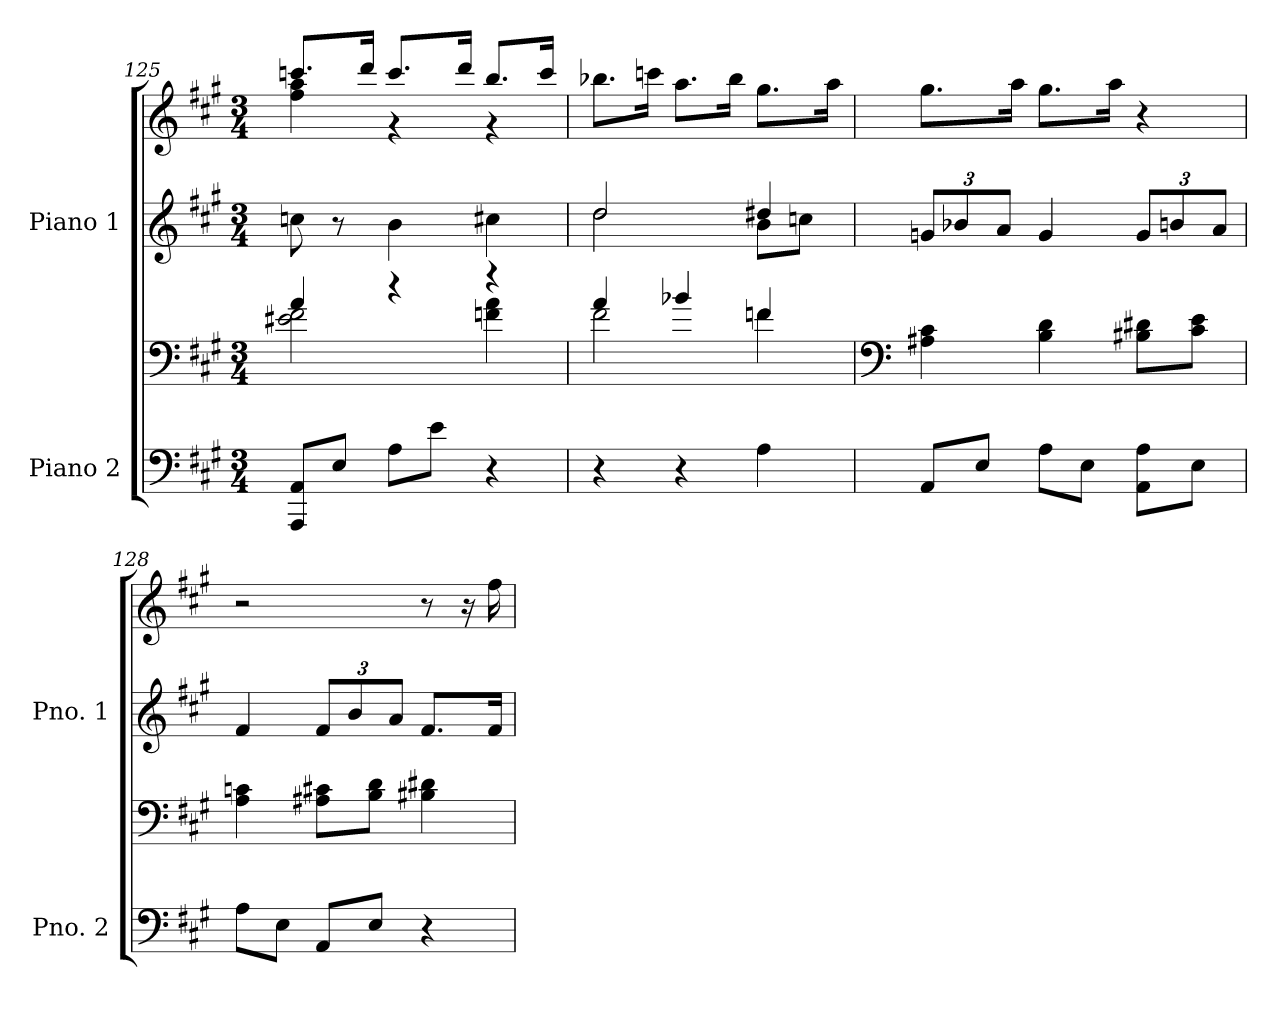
**kern	**kern	**kern	**kern
*part2	*part2	*part1	*part1
*staff4	*staff3	*staff2	*staff1
*I"Piano 2	*	*I"Piano 1	*
*I'Pno. 2	*	*I'Pno. 1	*
*clefF4	*clefF4	*clefG2	*clefG2
*k[f#c#g#]	*k[f#c#g#]	*k[f#c#g#]	*k[f#c#g#]
*M3/4	*M3/4	*M3/4	*M3/4
=125	=125	=125	=125
*	*^	*	*^
8AAA/ 8AA/L	4a/	2e#X\ 2f#\	8ccn\	8.cccn/L	4ff#\ 4aa\
8E/J	.	.	8r	.	.
.	.	.	.	16ddd/Jk	.
8A\L	4r	.	4b\	8.ccc/L	4r
8e\J	.	.	.	.	.
.	.	.	.	16ddd/Jk	.
4r	4r	4fn\ 4a\	4cc#X\	8.bb/L	4r
.	.	.	.	16ccc/Jk	.
*	*	*	*	*v	*v
=126	=126	=126	=126	=126
*	*	*	*^	*
4r	4a/	2f#\	2dd/	2dd\	8.bb-X\L
.	.	.	.	.	16cccn\Jk
4r	4b-X/	.	.	.	8.aa\L
.	.	.	.	.	16bb-\Jk
4A\	4fn/	4f\	4dd#X/	8b\L	8.gg#\L
.	.	.	.	8ccn\J	.
.	.	.	.	.	16aa\Jk
*	*v	*v	*	*	*
*	*	*v	*v	*
!!LO:PB:g=z
=127	=127	=127	=127
*	*clefF4	*	*
*	*	*Xbrackettup	*
8AA/L	4A#X\ 4c#\	12gn/L	8.gg#\L
.	.	12b-X/	.
8E/J	.	.	.
.	.	12a/J	.
.	.	.	16aa\Jk
8A\L	4B\ 4d\	4g/	8.gg#\L
8E\J	.	.	.
.	.	.	16aa\Jk
8AA\ 8A\L	8B#X\ 8d#X\L	12g/L	4r
.	.	12bn/	.
8E\J	8c#\ 8e\J	.	.
.	.	12a/J	.
=128	=128	=128	=128
8A\L	4A\ 4cn\	4f#/	2r
8E\J	.	.	.
8AA/L	8A#X\ 8c#X\L	12f#/L	.
.	.	12b/	.
8E/J	8B\ 8d\J	.	.
.	.	12a/J	.
4r	4B#X\ 4d#X\	8.f#/L	8r
.	.	.	16r
.	.	16f#/Jk	16ff#\
=	=	=	=
*-	*-	*-	*-
